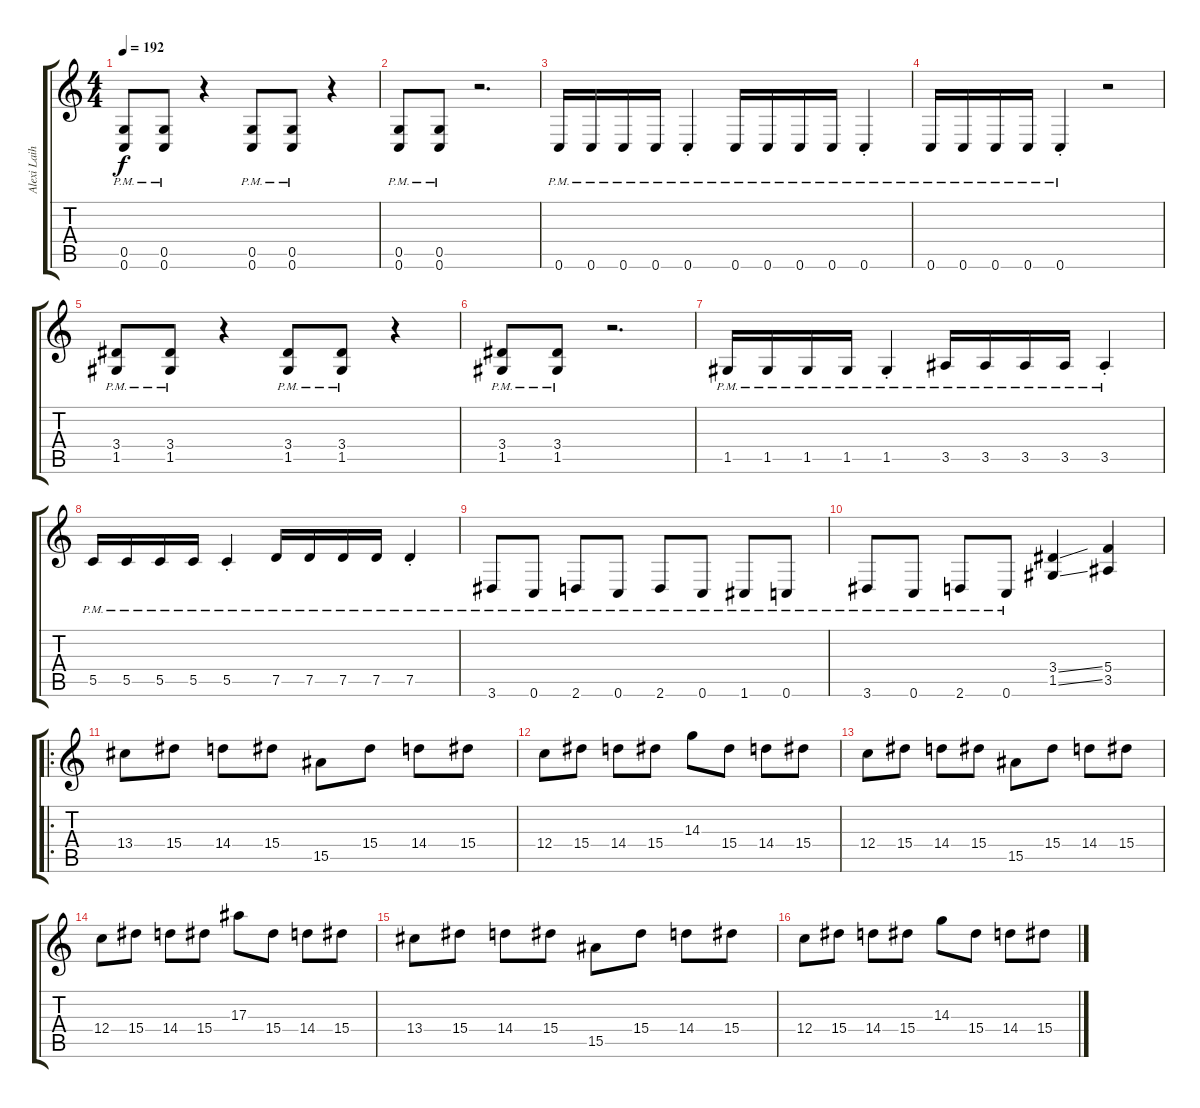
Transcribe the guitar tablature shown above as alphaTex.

\track ("Alexi Laiho" "Alexi Laih") {instrument distortionguitar}
\staff {score tabs}
\tuning (D4 A3 F3 C3 G2 C2) {hide}
\ts (4 4)
\tempo 192
\clef g2
\ks c
(0.5{pm} 0.6{pm}).8{dy f} (0.5{pm} 0.6{pm}).8 r.4 (0.5{pm} 0.6{pm}).8 (0.5{pm} 0.6{pm}).8 r.4 |
(0.5{pm} 0.6{pm}).8 (0.5{pm} 0.6{pm}).8 r.2{d} |
0.6{pm}.16 0.6{pm}.16 0.6{pm}.16 0.6{pm}.16 0.6{pm st}.4 0.6{pm}.16 0.6{pm}.16 0.6{pm}.16 0.6{pm}.16 0.6{pm st}.4 |
0.6{pm}.16 0.6{pm}.16 0.6{pm}.16 0.6{pm}.16 0.6{pm st}.4 r.2 |
(3.4{pm} 1.5{pm}).8 (3.4{pm} 1.5{pm}).8 r.4 (3.4{pm} 1.5{pm}).8 (3.4{pm} 1.5{pm}).8 r.4 |
(3.4{pm} 1.5{pm}).8 (3.4{pm} 1.5{pm}).8 r.2{d} |
1.5{pm}.16 1.5{pm}.16 1.5{pm}.16 1.5{pm}.16 1.5{pm st}.4 3.5{pm}.16 3.5{pm}.16 3.5{pm}.16 3.5{pm}.16 3.5{pm st}.4 |
5.5{pm}.16 5.5{pm}.16 5.5{pm}.16 5.5{pm}.16 5.5{pm st}.4 7.5{pm}.16 7.5{pm}.16 7.5{pm}.16 7.5{pm}.16 7.5{pm st}.4 |
3.6{pm}.8 0.6{pm}.8 2.6{pm}.8 0.6{pm}.8 2.6{pm}.8 0.6{pm}.8 1.6{pm}.8 0.6{pm}.8 |
3.6{pm}.8 0.6{pm}.8 2.6{pm}.8 0.6{pm}.8 (3.4{ss} 1.5{ss}).4 (5.4 3.5).4 |
\ro
13.4.8 15.4.8 14.4.8 15.4.8 15.5.8 15.4.8 14.4.8 15.4.8 |
12.4.8 15.4.8 14.4.8 15.4.8 14.3.8 15.4.8 14.4.8 15.4.8 |
12.4.8 15.4.8 14.4.8 15.4.8 15.5.8 15.4.8 14.4.8 15.4.8 |
12.4.8 15.4.8 14.4.8 15.4.8 17.3.8 15.4.8 14.4.8 15.4.8 |
13.4.8 15.4.8 14.4.8 15.4.8 15.5.8 15.4.8 14.4.8 15.4.8 |
12.4.8 15.4.8 14.4.8 15.4.8 14.3.8 15.4.8 14.4.8 15.4.8
